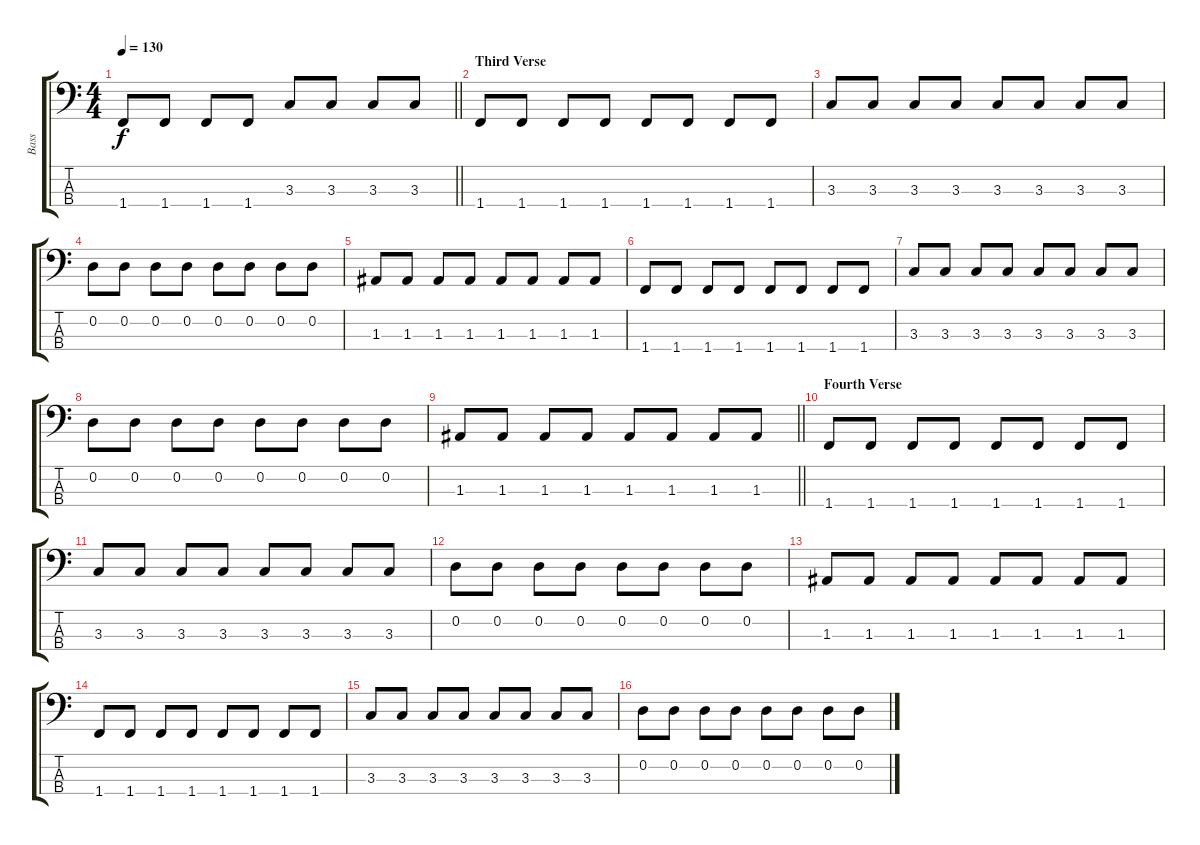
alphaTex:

\track ("Bass" "Bass") {instrument electricbassfinger}
\staff {score tabs}
\tuning (G2 D2 A1 E1) {hide}
\ts (4 4)
\tempo 130
\clef f4
\barLineRight lightlight
\ks c
1.4.8{dy f} 1.4.8 1.4.8 1.4.8 3.3.8 3.3.8 3.3.8 3.3.8 |
\section ("" "Third Verse")
1.4.8 1.4.8 1.4.8 1.4.8 1.4.8 1.4.8 1.4.8 1.4.8 |
3.3.8 3.3.8 3.3.8 3.3.8 3.3.8 3.3.8 3.3.8 3.3.8 |
0.2.8 0.2.8 0.2.8 0.2.8 0.2.8 0.2.8 0.2.8 0.2.8 |
1.3.8 1.3.8 1.3.8 1.3.8 1.3.8 1.3.8 1.3.8 1.3.8 |
1.4.8 1.4.8 1.4.8 1.4.8 1.4.8 1.4.8 1.4.8 1.4.8 |
3.3.8 3.3.8 3.3.8 3.3.8 3.3.8 3.3.8 3.3.8 3.3.8 |
0.2.8 0.2.8 0.2.8 0.2.8 0.2.8 0.2.8 0.2.8 0.2.8 |
\barLineRight lightlight
1.3.8 1.3.8 1.3.8 1.3.8 1.3.8 1.3.8 1.3.8 1.3.8 |
\section ("" "Fourth Verse")
1.4.8 1.4.8 1.4.8 1.4.8 1.4.8 1.4.8 1.4.8 1.4.8 |
3.3.8 3.3.8 3.3.8 3.3.8 3.3.8 3.3.8 3.3.8 3.3.8 |
0.2.8 0.2.8 0.2.8 0.2.8 0.2.8 0.2.8 0.2.8 0.2.8 |
1.3.8 1.3.8 1.3.8 1.3.8 1.3.8 1.3.8 1.3.8 1.3.8 |
1.4.8 1.4.8 1.4.8 1.4.8 1.4.8 1.4.8 1.4.8 1.4.8 |
3.3.8 3.3.8 3.3.8 3.3.8 3.3.8 3.3.8 3.3.8 3.3.8 |
0.2.8 0.2.8 0.2.8 0.2.8 0.2.8 0.2.8 0.2.8 0.2.8
